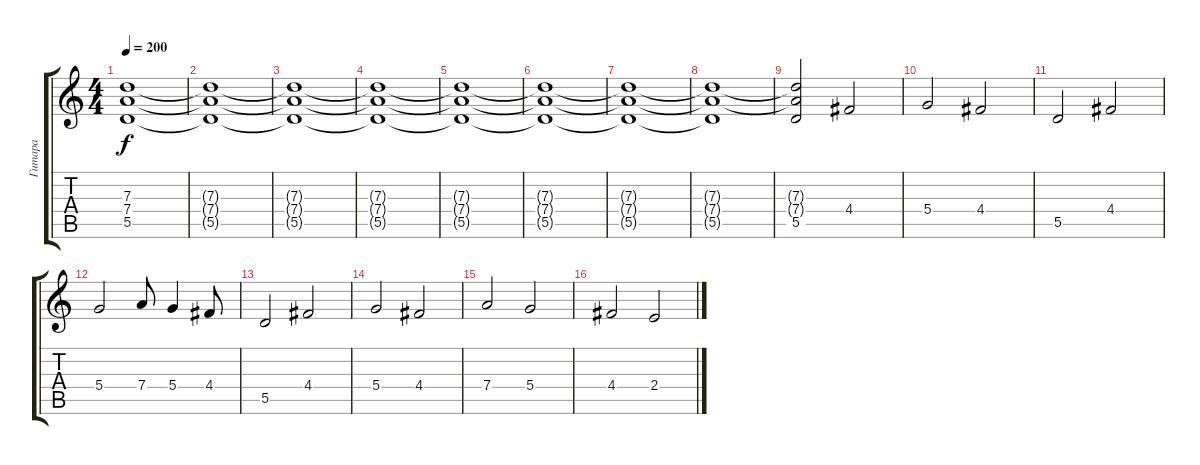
\track ("Гитара" "Гитара") {instrument distortionguitar}
\staff {score tabs}
\tuning (E4 B3 G3 D3 A2 E2) {hide}
\ts (4 4)
\tempo 200
\clef g2
\ks c
(7.3 7.4 5.5).1{dy f} |
(7.3{t} 7.4{t} 5.5{t}).1 |
(7.3{t} 7.4{t} 5.5{t}).1 |
(7.3{t} 7.4{t} 5.5{t}).1 |
(7.3{t} 7.4{t} 5.5{t}).1 |
(7.3{t} 7.4{t} 5.5{t}).1 |
(7.3{t} 7.4{t} 5.5{t}).1 |
(7.3{t} 7.4{t} 5.5{t}).1 |
(7.3{t} 7.4{t} 5.5).2{volume 13} 4.4.2 |
5.4.2 4.4.2 |
5.5.2 4.4.2 |
5.4.2 7.4.8 5.4.4 4.4.8 |
5.5.2 4.4.2 |
5.4.2 4.4.2 |
7.4.2 5.4.2 |
4.4.2 2.4.2
